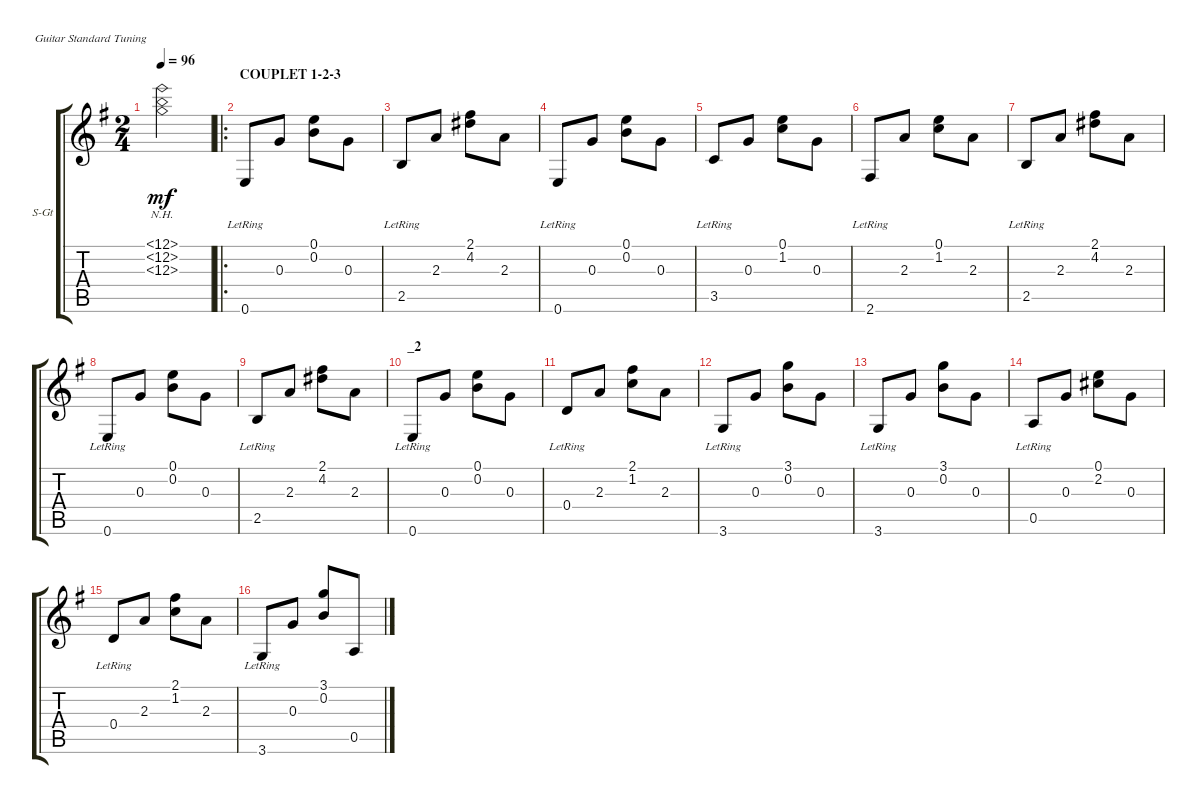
\defaultSystemsLayout 4
\bracketExtendMode groupsimilarinstruments
\firstSystemTrackNameOrientation horizontal
\otherSystemsTrackNameOrientation horizontal
\track ("Steel Guitar" "S-Gt") {instrument acousticguitarsteel}
\staff {score tabs}
\tuning (E4 B3 G3 D3 A2 E2)
\ts (2 4)
\tempo 96
\clef g2
\ks eminor
(12.3{nh t} 12.2{nh t} 12.1{nh t}).2{dy mf} |
\ro
\section ("" "COUPLET 1-2-3")
0.6{lr}.8 0.3.8 (0.2 0.1).8 0.3.8 |
2.5{lr}.8 2.3.8 (4.2 2.1).8 2.3.8 |
0.6{lr}.8 0.3.8 (0.2 0.1).8 0.3.8 |
3.5{lr}.8 0.3.8 (1.2 0.1).8 0.3.8 |
2.6{lr}.8 2.3.8 (1.2 0.1).8 2.3.8 |
2.5{lr}.8 2.3.8 (4.2 2.1).8 2.3.8 |
0.6{lr}.8 0.3.8 (0.2 0.1).8 0.3.8 |
2.5{lr}.8 2.3.8 (4.2 2.1).8 2.3.8 |
\section ("" "_2")
0.6{lr}.8 0.3.8 (0.2 0.1).8 0.3.8 |
0.4{lr}.8 2.3.8 (1.2 2.1).8 2.3.8 |
3.6{lr}.8 0.3.8 (0.2 3.1).8 0.3.8 |
3.6{lr}.8 0.3.8 (0.2 3.1).8 0.3.8 |
0.5{lr}.8 0.3.8 (2.2 0.1).8 0.3.8 |
0.4{lr}.8 2.3.8 (1.2 2.1).8 2.3.8 |
3.6{lr}.8 0.3.8 (0.2 3.1).8 0.5.8
